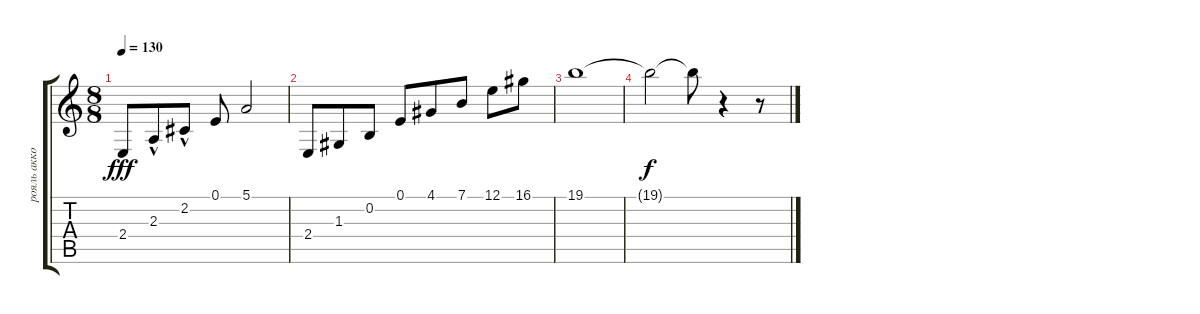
\track ("рояль аккорды" "рояль акко") {instrument brightacousticpiano}
\staff {score tabs}
\tuning (E4 B3 G3 D3 A2 E2) {hide}
\ts (8 8)
\tempo 130
\clef g2
\ks c
2.4.8{dy fff} 2.3{hac}.8 2.2{hac}.8 0.1.8 5.1.2 |
2.4.8 1.3.8 0.2.8 0.1.8 4.1.8 7.1.8 12.1.8 16.1.8 |
19.1.1 |
19.1{t}.2{dy f} 19.1{t}.8 r.4 r.8
